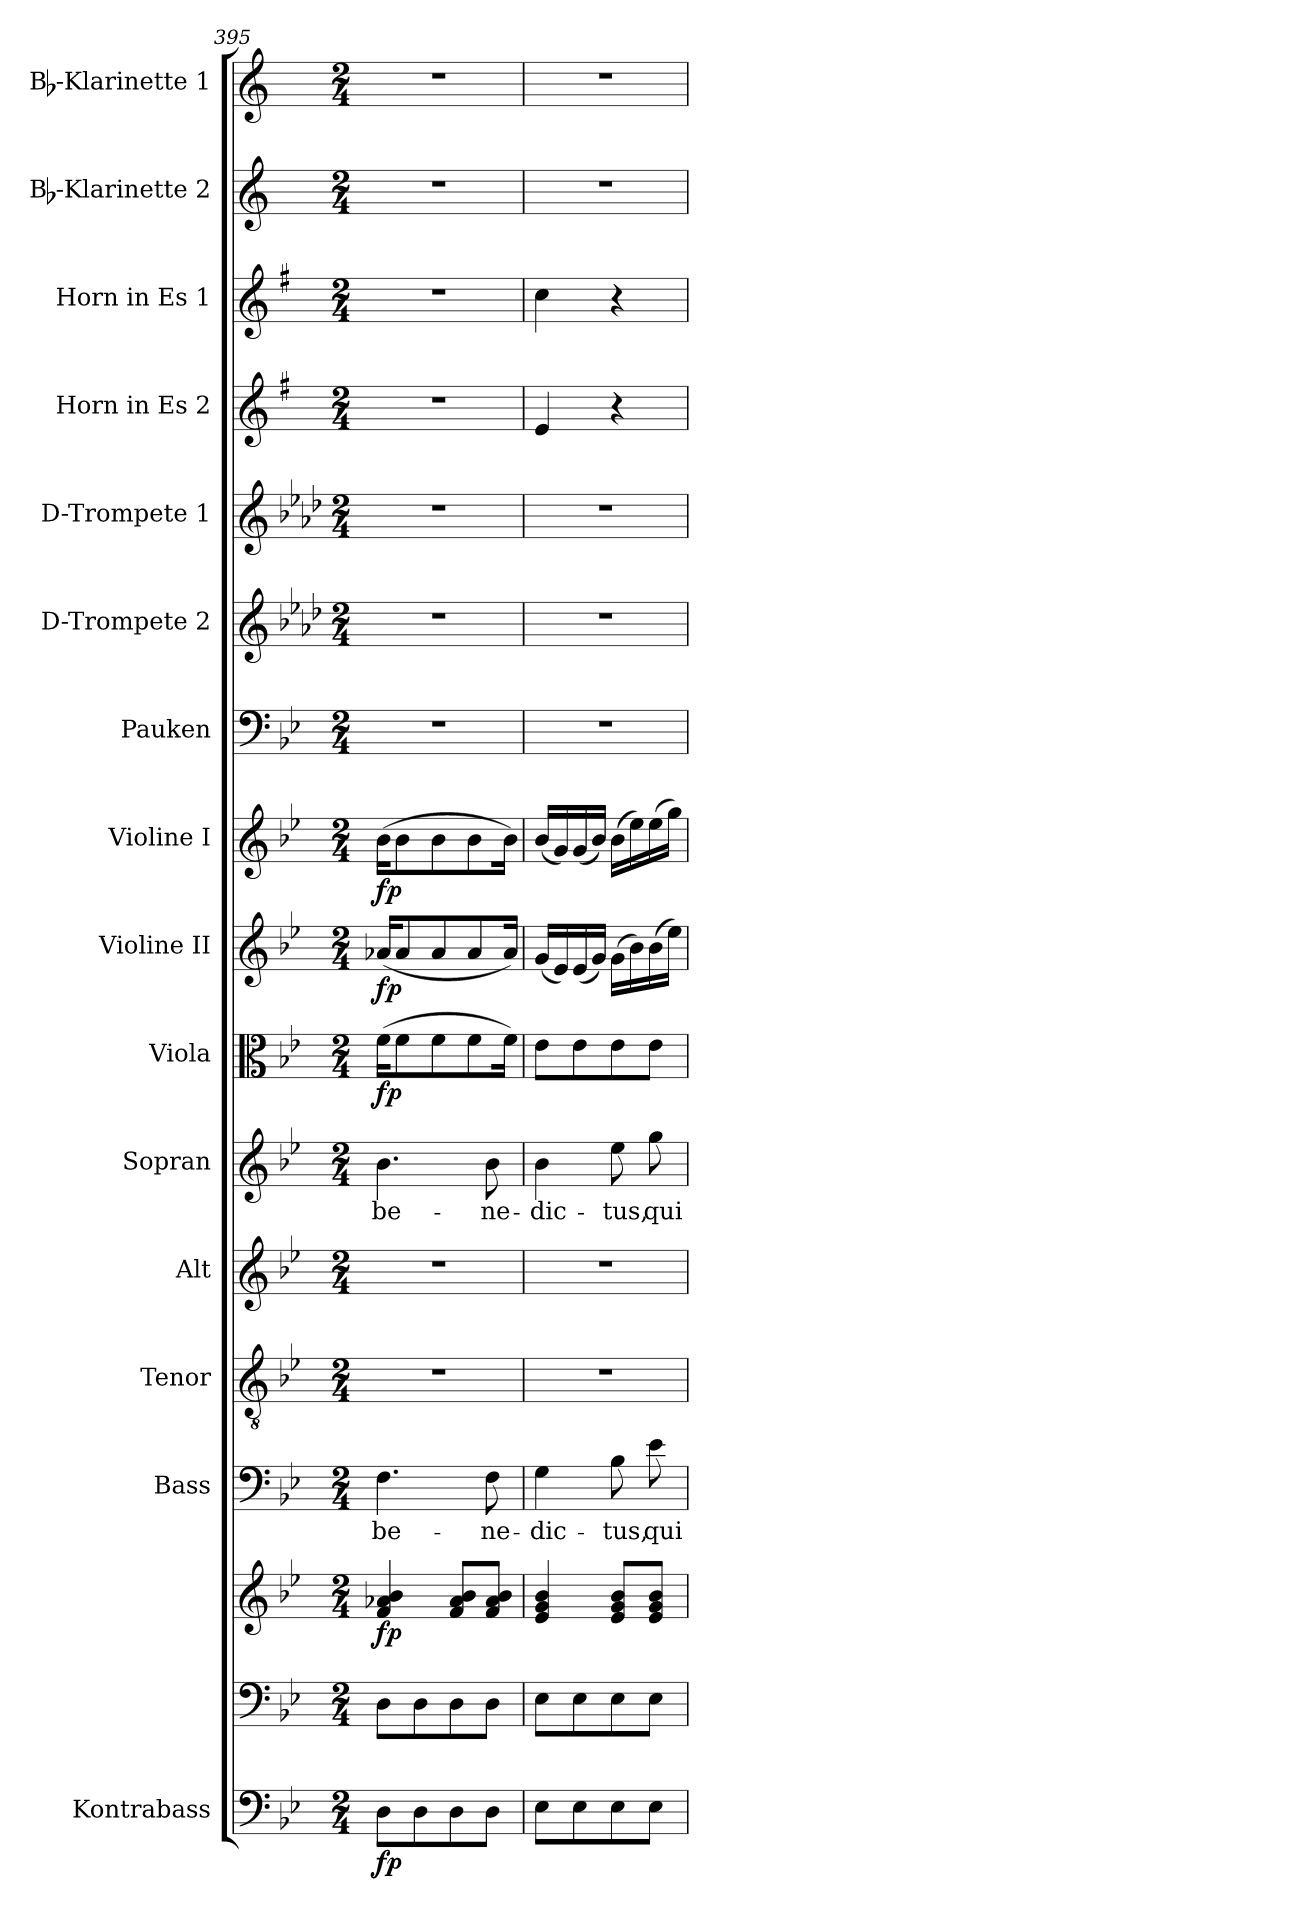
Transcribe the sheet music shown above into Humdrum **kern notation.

**kern	**dynam	**kern	**kern	**dynam	**kern	**text	**kern	**kern	**kern	**text	**kern	**dynam	**kern	**dynam	**kern	**dynam	**kern	**kern	**kern	**kern	**kern	**kern	**kern
*part16	*part16	*part15	*part15	*part15	*part14	*part14	*part13	*part12	*part11	*part11	*part10	*part10	*part9	*part9	*part8	*part8	*part7	*part6	*part5	*part4	*part3	*part2	*part1
*staff17	*staff17	*staff16	*staff15	*staff15/16	*staff14	*staff14	*staff13	*staff12	*staff11	*staff11	*staff10	*staff10	*staff9	*staff9	*staff8	*staff8	*staff7	*staff6	*staff5	*staff4	*staff3	*staff2	*staff1
*I"Kontrabass	*	*	*	*	*I"Bass	*	*I"Tenor	*I"Alt	*I"Sopran	*	*I"Viola	*	*I"Violine II	*	*I"Violine I	*	*I"Pauken	*I"D-Trompete 2	*I"D-Trompete 1	*I"Horn in Es 2	*I"Horn in Es 1	*I"Bb-Klarinette 2	*I"Bb-Klarinette 1
*I'Kb.	*	*	*	*	*I'B.	*	*I'T.	*I'A.	*I'S.	*	*I'Vla.	*	*I'Vl. II	*	*I'Vl. I	*	*I'Pk.	*I'D Trp. 2	*I'D Trp. 1	*	*	*I'Bb Kl. 2	*I'Bb Kl. 1
*clefF4	*	*clefF4	*clefG2	*	*clefF4	*	*clefGv2	*clefG2	*clefG2	*	*clefC3	*	*clefG2	*	*clefG2	*	*clefF4	*clefG2	*clefG2	*clefG2	*clefG2	*clefG2	*clefG2
*ITrd7c12	*	*	*	*	*	*	*	*	*	*	*	*	*	*	*	*	*	*ITrd-1c-2	*ITrd-1c-2	*ITrd5c9	*ITrd5c9	*ITrd1c2	*ITrd1c2
*k[b-e-]	*	*k[b-e-]	*k[b-e-]	*	*k[b-e-]	*	*k[b-e-]	*k[b-e-]	*k[b-e-]	*	*k[b-e-]	*	*k[b-e-]	*	*k[b-e-]	*	*k[b-e-]	*k[b-e-]	*k[b-e-]	*k[b-e-]	*k[b-e-]	*k[b-e-]	*k[b-e-]
*B-:	*	*B-:	*B-:	*	*B-:	*	*B-:	*B-:	*B-:	*	*B-:	*	*B-:	*	*B-:	*	*B-:	*B-:	*B-:	*B-:	*B-:	*B-:	*B-:
*M2/4	*	*M2/4	*M2/4	*	*M2/4	*	*M2/4	*M2/4	*M2/4	*	*M2/4	*	*M2/4	*	*M2/4	*	*M2/4	*M2/4	*M2/4	*M2/4	*M2/4	*M2/4	*M2/4
=395	=395	=395	=395	=395	=395	=395	=395	=395	=395	=395	=395	=395	=395	=395	=395	=395	=395	=395	=395	=395	=395	=395	=395
!	!LO:DY:b	!	!	!LO:DY:b	!	!LO:LY:b	!	!	!	!LO:LY:b	!	!LO:DY:b	!	!LO:DY:b	!	!LO:DY:b	!	!	!	!	!	!	!
8DD\L	fp	8D\L	4f/ 4a-X/ 4b-/	fp	4.F\	be-	2r	2r	4.b-\	be-	(>16f\KL	fp	(<16a-X/KL	fp	(>16b-\KL	fp	2r	2r	2r	2r	2r	2r	2r
.	.	.	.	.	.	.	.	.	.	.	8f\	.	8a-/	.	8b-\	.	.	.	.	.	.	.	.
8DD\	.	8D\	.	.	.	.	.	.	.	.	.	.	.	.	.	.	.	.	.	.	.	.	.
.	.	.	.	.	.	.	.	.	.	.	8f\	.	8a-/	.	8b-\	.	.	.	.	.	.	.	.
8DD\	.	8D\	8f/ 8a-/ 8b-/L	.	.	.	.	.	.	.	.	.	.	.	.	.	.	.	.	.	.	.	.
.	.	.	.	.	.	.	.	.	.	.	8f\	.	8a-/	.	8b-\	.	.	.	.	.	.	.	.
!	!	!	!	!	!	!LO:LY:b	!	!	!	!LO:LY:b	!	!	!	!	!	!	!	!	!	!	!	!	!
8DD\J	.	8D\J	8f/ 8a-/ 8b-/J	.	8F\	-ne-	.	.	8b-\	-ne-	.	.	.	.	.	.	.	.	.	.	.	.	.
.	.	.	.	.	.	.	.	.	.	.	16f\Jk)	.	16a-/Jk)	.	16b-\Jk)	.	.	.	.	.	.	.	.
!!LO:PB:g=z
=396	=396	=396	=396	=396	=396	=396	=396	=396	=396	=396	=396	=396	=396	=396	=396	=396	=396	=396	=396	=396	=396	=396	=396
!	!	!	!	!	!	!LO:LY:b	!	!	!	!LO:LY:b	!	!	!	!	!	!	!	!	!	!	!	!	!
8EE-\L	.	8E-\L	4e-/ 4g/ 4b-/	.	4G\	-dic-	2r	2r	4b-\	-dic-	8e-\L	.	(<16g/LL	.	(<16b-/LL	.	2r	2r	2r	4G/	4e-\	2r	2r
.	.	.	.	.	.	.	.	.	.	.	.	.	16e-/)	.	16g/)	.	.	.	.	.	.	.	.
8EE-\	.	8E-\	.	.	.	.	.	.	.	.	8e-\	.	(<16e-/	.	(<16g/	.	.	.	.	.	.	.	.
.	.	.	.	.	.	.	.	.	.	.	.	.	16g/JJ)	.	16b-/JJ)	.	.	.	.	.	.	.	.
!	!	!	!	!	!	!LO:LY:b	!	!	!	!LO:LY:b	!	!	!	!	!	!	!	!	!	!	!	!	!
8EE-\	.	8E-\	8e-/ 8g/ 8b-/L	.	8B-\	-tus,	.	.	8ee-\	-tus,	8e-\	.	(>16g\LL	.	(>16b-\LL	.	.	.	.	4r	4r	.	.
.	.	.	.	.	.	.	.	.	.	.	.	.	16b-\)	.	16ee-\)	.	.	.	.	.	.	.	.
!	!	!	!	!	!	!LO:LY:b	!	!	!	!LO:LY:b	!	!	!	!	!	!	!	!	!	!	!	!	!
8EE-\J	.	8E-\J	8e-/ 8g/ 8b-/J	.	8e-\	qui	.	.	8gg\	qui	8e-\J	.	(>16b-\	.	(>16ee-\	.	.	.	.	.	.	.	.
.	.	.	.	.	.	.	.	.	.	.	.	.	16ee-\JJ)	.	16gg\JJ)	.	.	.	.	.	.	.	.
=	=	=	=	=	=	=	=	=	=	=	=	=	=	=	=	=	=	=	=	=	=	=	=
*-	*-	*-	*-	*-	*-	*-	*-	*-	*-	*-	*-	*-	*-	*-	*-	*-	*-	*-	*-	*-	*-	*-	*-
